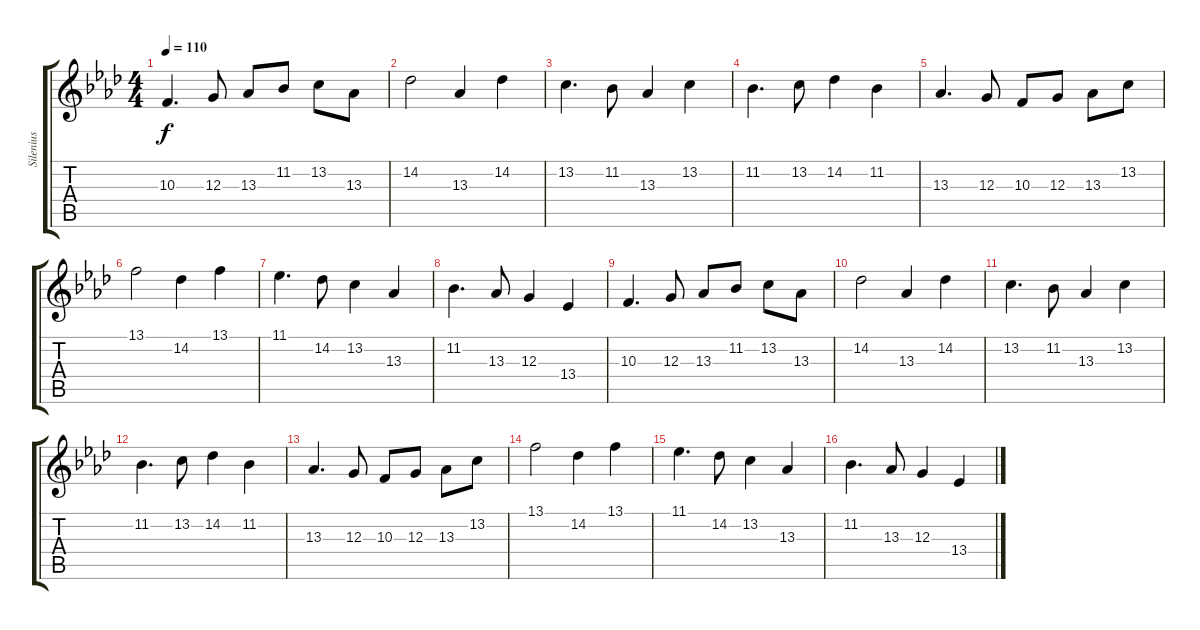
\track ("Silenius" "Silenius") {instrument oboe}
\staff {score tabs}
\tuning (E4 B3 G3 D3 A2 E2) {hide}
\ts (4 4)
\tempo 110
\clef g2
\ks fminor
10.3.4{d dy f volume 12} 12.3.8 13.3.8 11.2.8 13.2.8 13.3.8 |
14.2.2 13.3.4 14.2.4 |
13.2.4{d} 11.2.8 13.3.4 13.2.4 |
11.2.4{d} 13.2.8 14.2.4 11.2.4 |
13.3.4{d volume 8} 12.3.8 10.3.8 12.3.8 13.3.8 13.2.8 |
13.1.2 14.2.4 13.1.4 |
11.1.4{d} 14.2.8 13.2.4 13.3.4 |
11.2.4{d} 13.3.8 12.3.4 13.4.4 |
10.3.4{d volume 4} 12.3.8 13.3.8 11.2.8 13.2.8 13.3.8 |
14.2.2 13.3.4 14.2.4 |
13.2.4{d} 11.2.8 13.3.4 13.2.4 |
11.2.4{d} 13.2.8 14.2.4 11.2.4 |
13.3.4{d volume 0} 12.3.8 10.3.8 12.3.8 13.3.8 13.2.8 |
13.1.2 14.2.4 13.1.4 |
11.1.4{d} 14.2.8 13.2.4 13.3.4 |
11.2.4{d} 13.3.8 12.3.4 13.4.4
